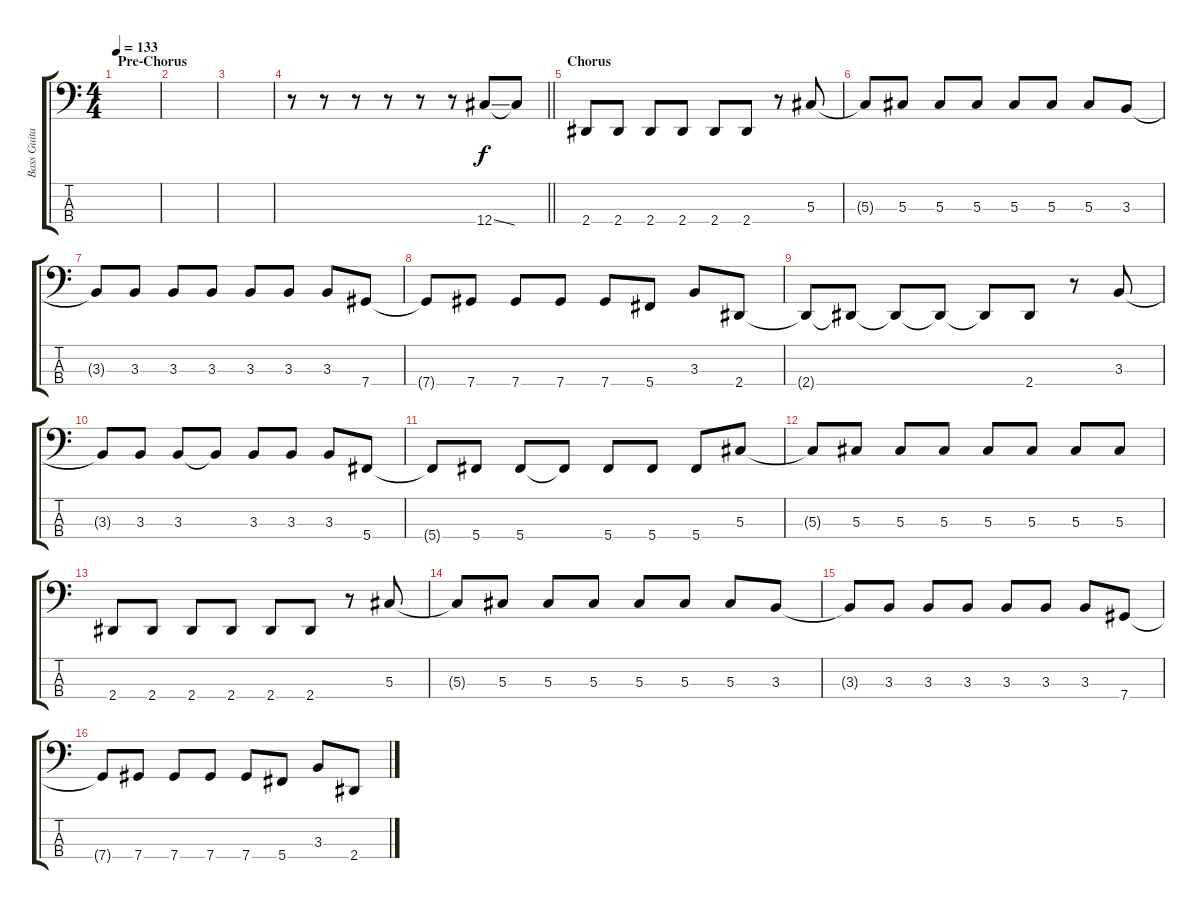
\track ("Bass Guitar" "Bass Guita") {instrument electricbassfinger}
\staff {score tabs}
\tuning (Gb2 Db2 Ab1 Db1) {hide}
\ts (4 4)
\section ("" "Pre-Chorus")
\tempo 133
\clef f4
\ks c
|
|
|
\barLineRight lightlight
r.8 r.8 r.8 r.8 r.8 r.8 12.4{ss}.8 12.4{t}.8 |
\section ("" "Chorus")
2.4.8 2.4.8 2.4.8 2.4.8 2.4.8 2.4.8 r.8 5.3.8 |
5.3{t}.8 5.3.8 5.3.8 5.3.8 5.3.8 5.3.8 5.3.8 3.3.8 |
3.3{t}.8 3.3.8 3.3.8 3.3.8 3.3.8 3.3.8 3.3.8 7.4.8 |
7.4{t}.8 7.4.8 7.4.8 7.4.8 7.4.8 5.4.8 3.3.8 2.4.8 |
2.4{t}.8 2.4{t}.8 2.4{t}.8 2.4{t}.8 2.4{t}.8 2.4.8 r.8 3.3.8 |
3.3{t}.8 3.3.8 3.3.8 3.3{t}.8 3.3.8 3.3.8 3.3.8 5.4.8 |
5.4{t}.8 5.4.8 5.4.8 5.4{t}.8 5.4.8 5.4.8 5.4.8 5.3.8 |
5.3{t}.8 5.3.8 5.3.8 5.3.8 5.3.8 5.3.8 5.3.8 5.3.8 |
2.4.8 2.4.8 2.4.8 2.4.8 2.4.8 2.4.8 r.8 5.3.8 |
5.3{t}.8 5.3.8 5.3.8 5.3.8 5.3.8 5.3.8 5.3.8 3.3.8 |
3.3{t}.8 3.3.8 3.3.8 3.3.8 3.3.8 3.3.8 3.3.8 7.4.8 |
7.4{t}.8 7.4.8 7.4.8 7.4.8 7.4.8 5.4.8 3.3.8 2.4.8
